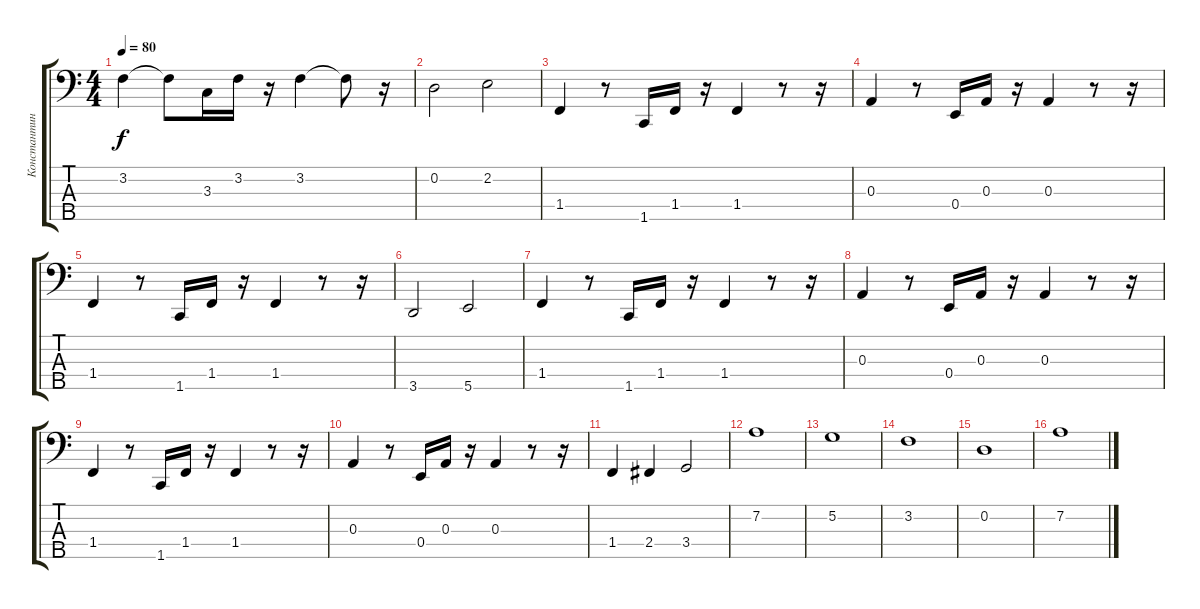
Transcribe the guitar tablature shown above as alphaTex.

\track ("Константин Бекрев" "Константин") {instrument electricbasspick}
\staff {score tabs}
\tuning (G2 D2 A1 E1 B0) {hide}
\ts (4 4)
\tempo 80
\clef f4
\ks c
3.2.4{dy f} 3.2{t}.8 3.3.16 3.2.16 r.16 3.2.4 3.2{t}.8 r.16 |
0.2.2 2.2.2 |
1.4.4 r.8 1.5.16 1.4.16 r.16 1.4.4 r.8 r.16 |
0.3.4 r.8 0.4.16 0.3.16 r.16 0.3.4 r.8 r.16 |
1.4.4 r.8 1.5.16 1.4.16 r.16 1.4.4 r.8 r.16 |
3.5.2 5.5.2 |
1.4.4 r.8 1.5.16 1.4.16 r.16 1.4.4 r.8 r.16 |
0.3.4 r.8 0.4.16 0.3.16 r.16 0.3.4 r.8 r.16 |
1.4.4 r.8 1.5.16 1.4.16 r.16 1.4.4 r.8 r.16 |
0.3.4 r.8 0.4.16 0.3.16 r.16 0.3.4 r.8 r.16 |
1.4.4 2.4.4 3.4.2 |
7.2.1 |
5.2.1 |
3.2.1 |
0.2.1 |
7.2.1
